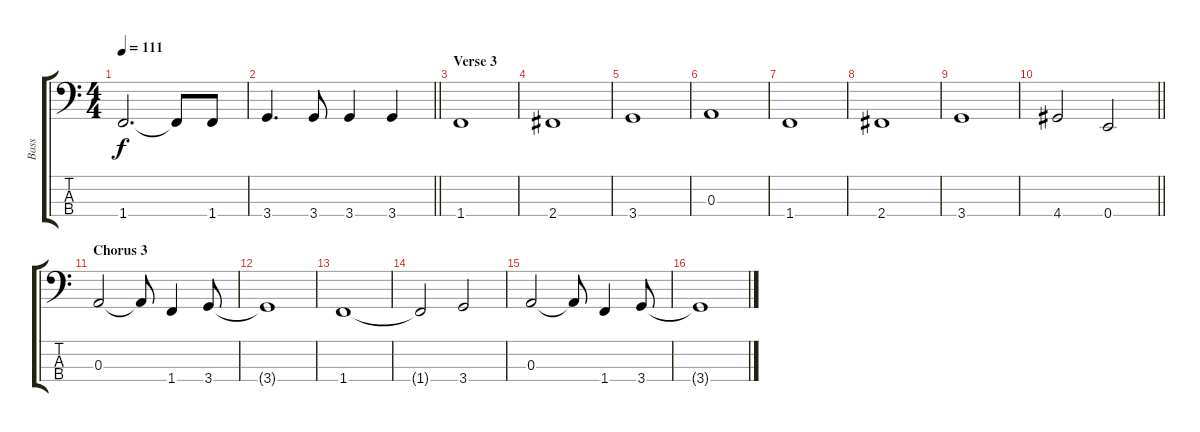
\track ("Bass" "Bass") {instrument electricbassfinger}
\staff {score tabs}
\tuning (G2 D2 A1 E1) {hide}
\ts (4 4)
\tempo 111
\clef f4
\ks c
1.4.2{d dy f} 1.4{t}.8 1.4.8 |
\barLineRight lightlight
3.4.4{d} 3.4.8 3.4.4 3.4.4 |
\section ("" "Verse 3")
1.4.1 |
2.4.1 |
3.4.1 |
0.3.1 |
1.4.1 |
2.4.1 |
3.4.1 |
\barLineRight lightlight
4.4.2 0.4.2 |
\section ("" "Chorus 3")
0.3.2 0.3{t}.8 1.4.4 3.4.8 |
3.4{t}.1 |
1.4.1 |
1.4{t}.2 3.4.2 |
0.3.2 0.3{t}.8 1.4.4 3.4.8 |
3.4{t}.1
